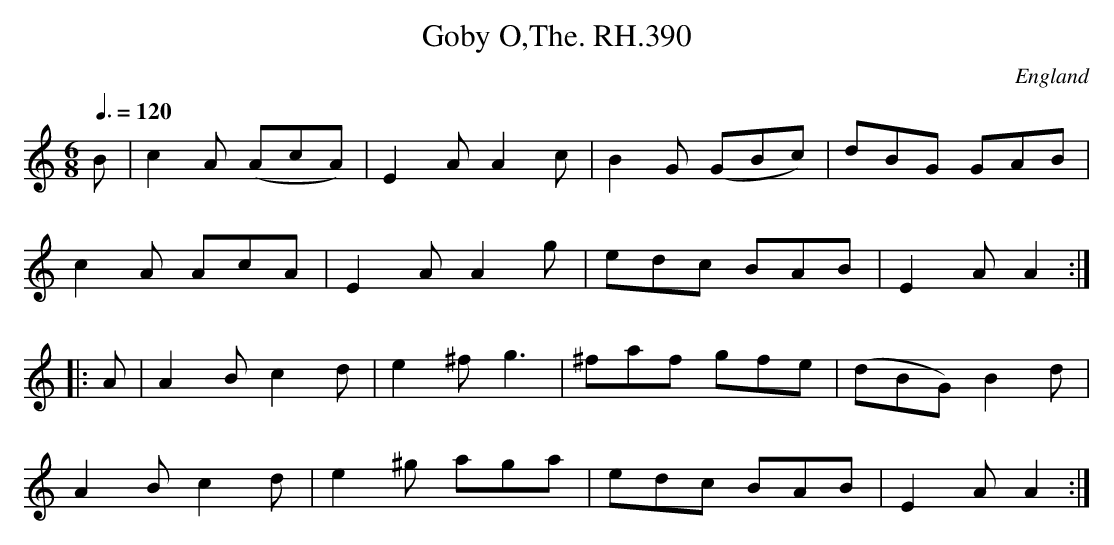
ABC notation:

X:1
T:Goby O,The. RH.390
L:1/8
M:6/8
O:England
Q:3/8=120
K:Am
B|c2A (AcA)|E2A A2c|B2G (GBc)|dBG GAB|!
c2A AcA|E2A A2g|edc BAB|E2A A2:|!
|:A|A2B c2d|e2^f g3|^faf gfe|(dBG) B2d|!
A2B c2d|e2^g aga|edc BAB|E2A A2:|
